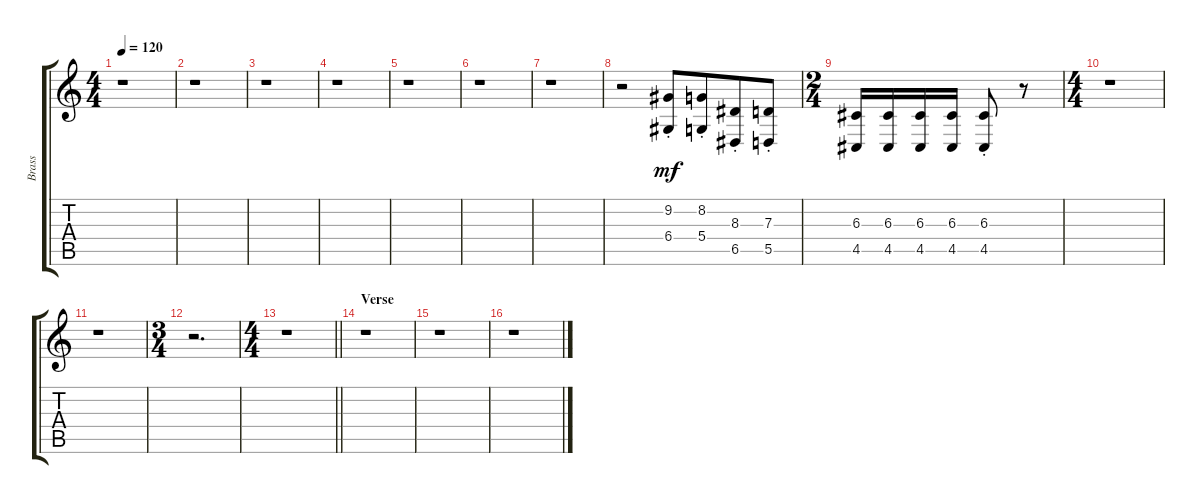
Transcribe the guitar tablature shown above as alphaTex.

\track ("Brass" "Brass") {instrument brasssection}
\staff {score tabs}
\tuning (E4 B3 G3 D3 A2 E2) {hide}
\ts (4 4)
\tempo 120
\clef g2
\ks c
r.1{dy mf} |
r.1 |
r.1 |
r.1 |
r.1 |
r.1 |
r.1 |
r.2 (9.2{st} 6.4{st}).8 (8.2{st} 5.4{st}).8{beam merge} (8.3{st} 6.5{st}).8 (7.3{st} 5.5{st}).8 |
\ts (2 4)
(6.3 4.5).16 (6.3 4.5).16 (6.3 4.5).16 (6.3 4.5).16 (6.3{st} 4.5{st}).8 r.8 |
\ts (4 4)
r.1 |
r.1 |
\ts (3 4)
r.2{d} |
\ts (4 4)
\barLineRight lightlight
r.1 |
\section ("" "Verse")
r.1 |
r.1 |
r.1
